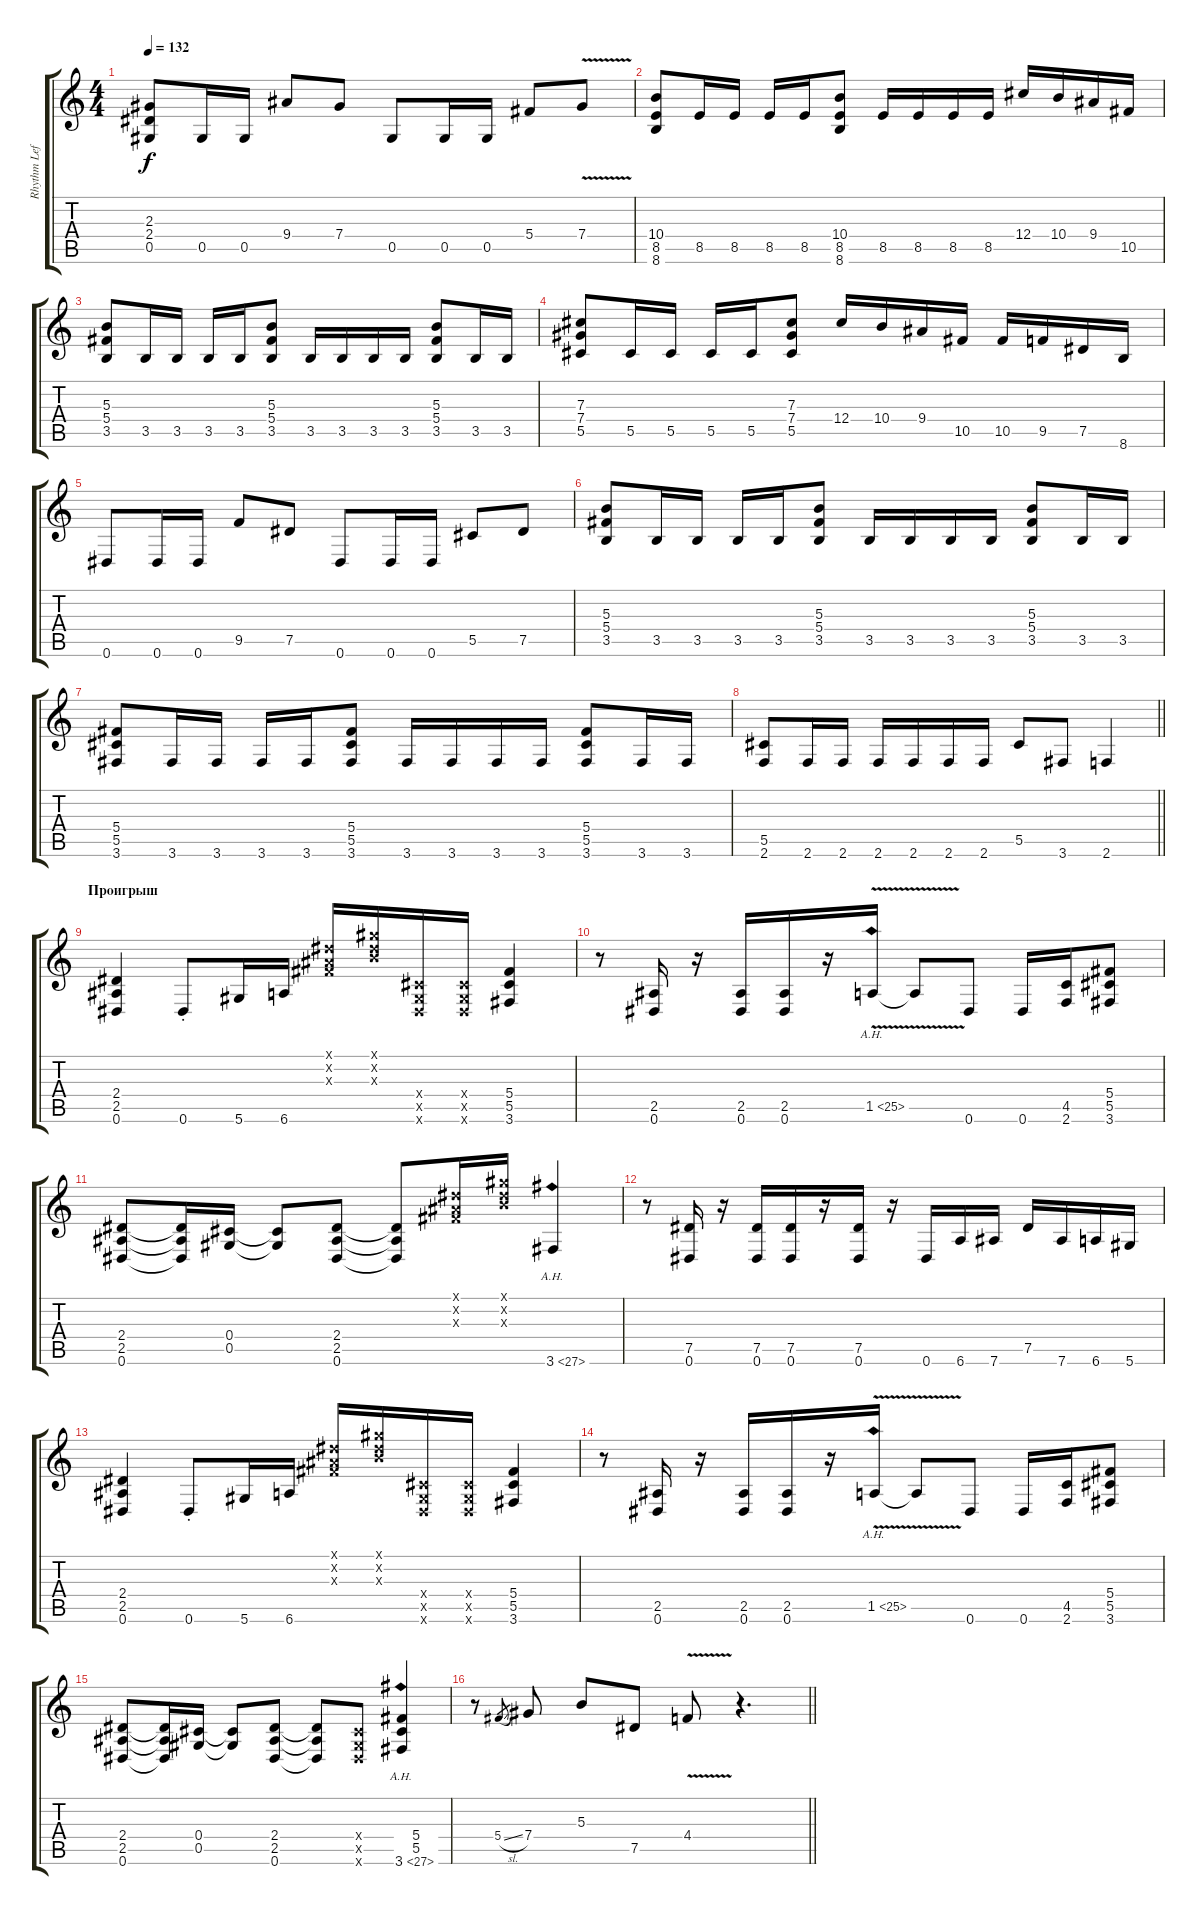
\track ("Rhythm Left" "Rhythm Lef") {instrument distortionguitar}
\staff {score tabs}
\tuning (Eb4 Bb3 Gb3 Db3 Ab2 Eb2) {hide}
\ts (4 4)
\tempo 132
\clef g2
\ks c
(2.3 2.4 0.5).8{dy f} 0.5.16 0.5.16 9.4.8 7.4.8 0.5.8 0.5.16 0.5.16 5.4.8 7.4{v}.8 |
(10.4 8.5 8.6).8 8.5.16 8.5.16 8.5.16 8.5.16 (10.4 8.5 8.6).8 8.5.16 8.5.16 8.5.16 8.5.16 12.4.16 10.4.16 9.4.16 10.5.16 |
(5.3 5.4 3.5).8 3.5.16 3.5.16 3.5.16 3.5.16 (5.3 5.4 3.5).8 3.5.16 3.5.16 3.5.16 3.5.16 (5.3 5.4 3.5).8 3.5.16 3.5.16 |
(7.3 7.4 5.5).8 5.5.16 5.5.16 5.5.16 5.5.16 (7.3 7.4 5.5).8 12.4.16 10.4.16 9.4.16 10.5.16 10.5.16 9.5.16 7.5.16 8.6.16 |
0.6.8 0.6.16 0.6.16 9.5.8 7.5.8 0.6.8 0.6.16 0.6.16 5.5.8 7.5.8 |
(5.3 5.4 3.5).8 3.5.16 3.5.16 3.5.16 3.5.16 (5.3 5.4 3.5).8 3.5.16 3.5.16 3.5.16 3.5.16 (5.3 5.4 3.5).8 3.5.16 3.5.16 |
(5.4 5.5 3.6).8 3.6.16 3.6.16 3.6.16 3.6.16 (5.4 5.5 3.6).8 3.6.16 3.6.16 3.6.16 3.6.16 (5.4 5.5 3.6).8 3.6.16 3.6.16 |
\barLineRight lightlight
(5.5 2.6).8 2.6.16 2.6.16 2.6.16 2.6.16 2.6.16 2.6.16 5.5.8 3.6.8 2.6.4 |
\section ("" "Проигрыш")
(2.4 2.5 0.6).4 0.6{st}.8 5.6.16 6.6.16 (0.1{x} 0.2{x} 0.3{x}).16 (5.1{x} 5.2{x} 5.3{x}).16 (0.4{x} 0.5{x} 0.6{x}).16 (0.4{x} 0.5{x} 0.6{x}).16 (5.4 5.5 3.6).4 |
r.8 (2.5 0.6).16 r.16 (2.5 0.6).16 (2.5 0.6).16 r.16 1.5{ah 24 v}.16 1.5{t}.8 0.6.8 0.6.16 (4.5 2.6).16 (5.4 5.5 3.6).8 |
(2.4 2.5 0.6).8 (2.4{t} 2.5{t} 0.6{t}).16 (0.4 0.5).16 (0.4{t} 0.5{t}).8 (2.4 2.5 0.6).8 (2.4{t} 2.5{t} 0.6{t}).8 (0.1{x} 0.2{x} 0.3{x}).16 (5.1{x} 5.2{x} 5.3{x}).16 3.6{ah 24}.4 |
r.8 (7.5 0.6).16 r.16 (7.5 0.6).16 (7.5 0.6).16 r.16 (7.5 0.6).16 r.16 0.6.16 6.6.16 7.6.16 7.5.16 7.6.16 6.6.16 5.6.16 |
(2.4 2.5 0.6).4 0.6{st}.8 5.6.16 6.6.16 (0.1{x} 0.2{x} 0.3{x}).16 (5.1{x} 5.2{x} 5.3{x}).16 (0.4{x} 0.5{x} 0.6{x}).16 (0.4{x} 0.5{x} 0.6{x}).16 (5.4 5.5 3.6).4 |
r.8 (2.5 0.6).16 r.16 (2.5 0.6).16 (2.5 0.6).16 r.16 1.5{ah 24 v}.16 1.5{t}.8 0.6.8 0.6.16 (4.5 2.6).16 (5.4 5.5 3.6).8 |
(2.4 2.5 0.6).8 (2.4{t} 2.5{t} 0.6{t}).16 (0.4 0.5).16 (0.4{t} 0.5{t}).8 (2.4 2.5 0.6).8 (2.4{t} 2.5{t} 0.6{t}).8 (0.4{x} 0.5{x} 0.6{x}).8 (5.4 5.5 3.6{ah 24}).4 |
\barLineRight lightlight
r.8 5.4{sl}.8{gr} 7.4.8 5.3.8 7.5.8 4.4{v}.8 r.4{d}
